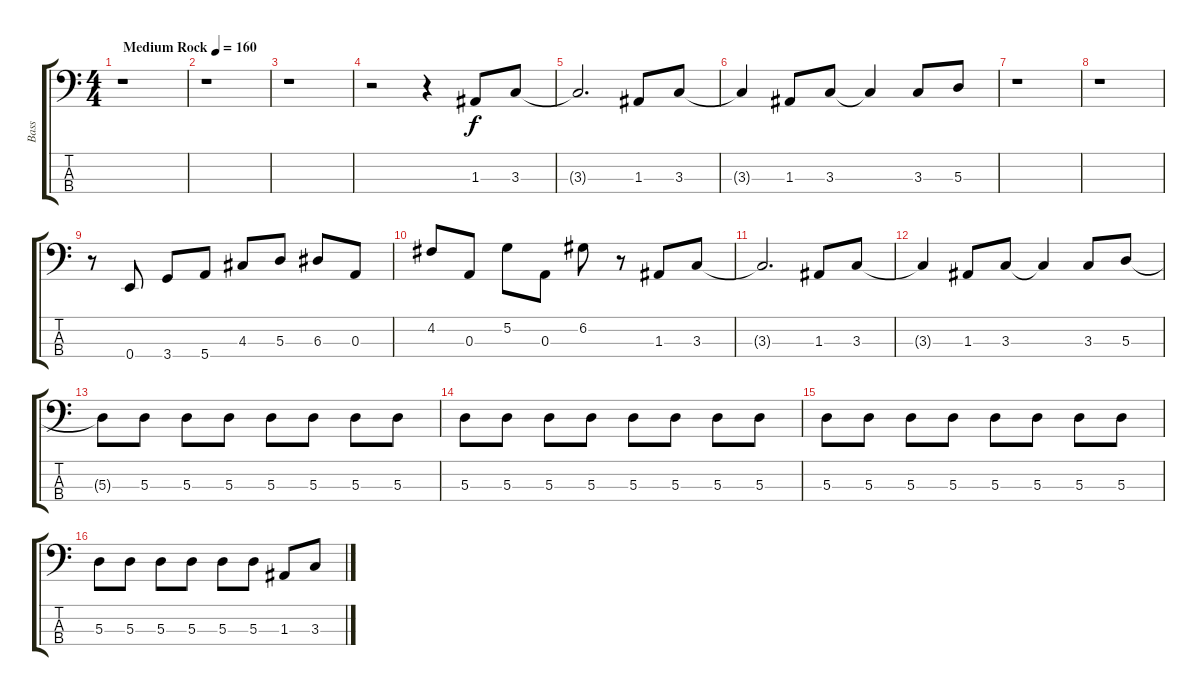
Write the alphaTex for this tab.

\track ("Bass" "Bass") {instrument electricbassfinger}
\staff {score tabs}
\tuning (G2 D2 A1 E1) {hide}
\ts (4 4)
\tempo (160 "Medium Rock")
\clef f4
\ks c
r.1{dy f instrument electricbassfinger} |
r.1 |
r.1 |
r.2 r.4 1.3.8 3.3.8 |
3.3{t}.2{d} 1.3.8 3.3.8 |
3.3{t}.4 1.3.8 3.3.8 3.3{t}.4 3.3.8 5.3.8 |
r.1 |
r.1 |
r.8 0.4.8 3.4.8 5.4.8 4.3.8 5.3.8 6.3.8 0.3.8 |
4.2.8 0.3.8 5.2.8 0.3.8 6.2.8 r.8 1.3.8 3.3.8 |
3.3{t}.2{d} 1.3.8 3.3.8 |
3.3{t}.4 1.3.8 3.3.8 3.3{t}.4 3.3.8 5.3.8 |
5.3{t}.8 5.3.8 5.3.8 5.3.8 5.3.8 5.3.8 5.3.8 5.3.8 |
5.3.8 5.3.8 5.3.8 5.3.8 5.3.8 5.3.8 5.3.8 5.3.8 |
5.3.8 5.3.8 5.3.8 5.3.8 5.3.8 5.3.8 5.3.8 5.3.8 |
5.3.8 5.3.8 5.3.8 5.3.8 5.3.8 5.3.8 1.3.8 3.3.8
